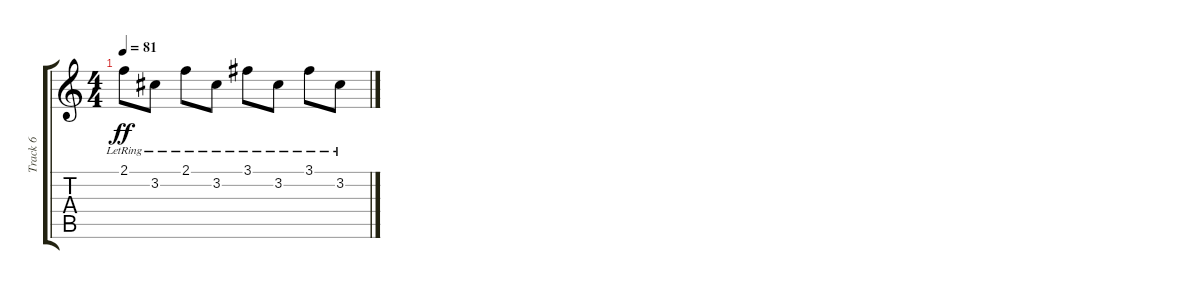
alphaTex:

\track ("Track 6" "Track 6") {instrument distortionguitar}
\staff {score tabs}
\tuning (Eb4 Bb3 Gb3 Db3 Ab2 Eb2) {hide}
\ts (4 4)
\tempo 81
\clef g2
\ks c
2.1{lr}.8{dy ff} 3.2{lr}.8 2.1{lr}.8 3.2{lr}.8 3.1{lr}.8 3.2{lr}.8 3.1{lr}.8 3.2{lr}.8
